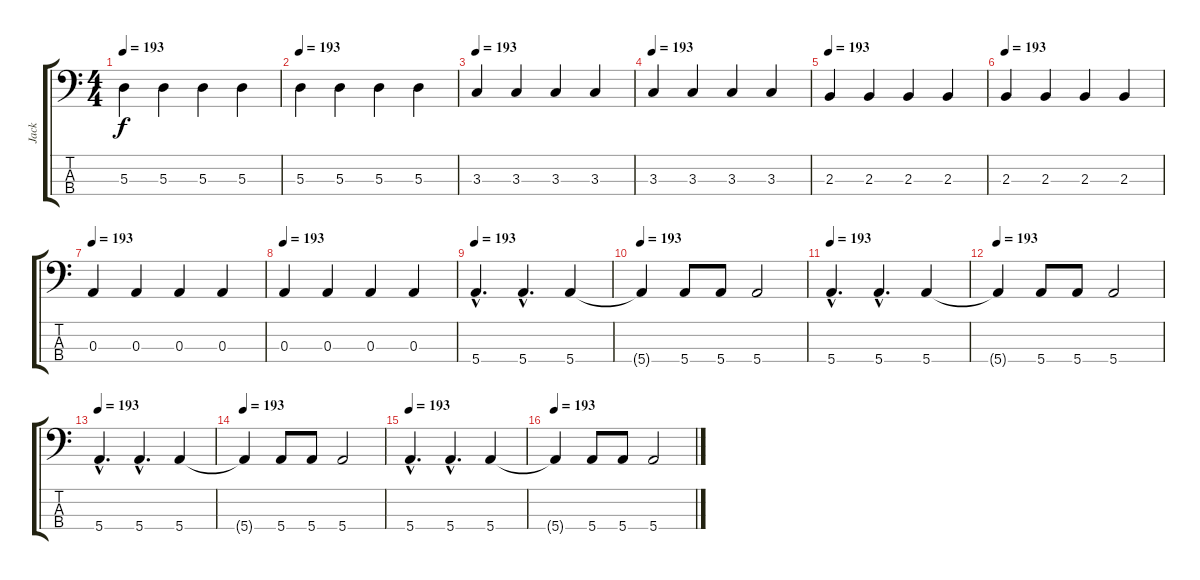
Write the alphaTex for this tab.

\track ("Jack" "Jack") {instrument electricbassfinger}
\staff {score tabs}
\tuning (G2 D2 A1 E1) {hide}
\ts (4 4)
\tempo 193
\clef f4
\ks c
5.3.4{dy f} 5.3.4 5.3.4 5.3.4 |
\tempo 193
5.3.4 5.3.4 5.3.4 5.3.4 |
\tempo 193
3.3.4 3.3.4 3.3.4 3.3.4 |
\tempo 193
3.3.4 3.3.4 3.3.4 3.3.4 |
\tempo 193
2.3.4 2.3.4 2.3.4 2.3.4 |
\tempo 193
2.3.4 2.3.4 2.3.4 2.3.4 |
\tempo 193
0.3.4 0.3.4 0.3.4 0.3.4 |
\tempo 193
0.3.4 0.3.4 0.3.4 0.3.4 |
\tempo 193
5.4{hac}.4{d} 5.4{hac}.4{d} 5.4.4 |
\tempo 193
5.4{t}.4 5.4.8 5.4.8 5.4.2 |
\tempo 193
5.4{hac}.4{d} 5.4{hac}.4{d} 5.4.4 |
\tempo 193
5.4{t}.4 5.4.8 5.4.8 5.4.2 |
\tempo 193
5.4{hac}.4{d} 5.4{hac}.4{d} 5.4.4 |
\tempo 193
5.4{t}.4 5.4.8 5.4.8 5.4.2 |
\tempo 193
5.4{hac}.4{d} 5.4{hac}.4{d} 5.4.4 |
\tempo 193
5.4{t}.4 5.4.8 5.4.8 5.4.2
